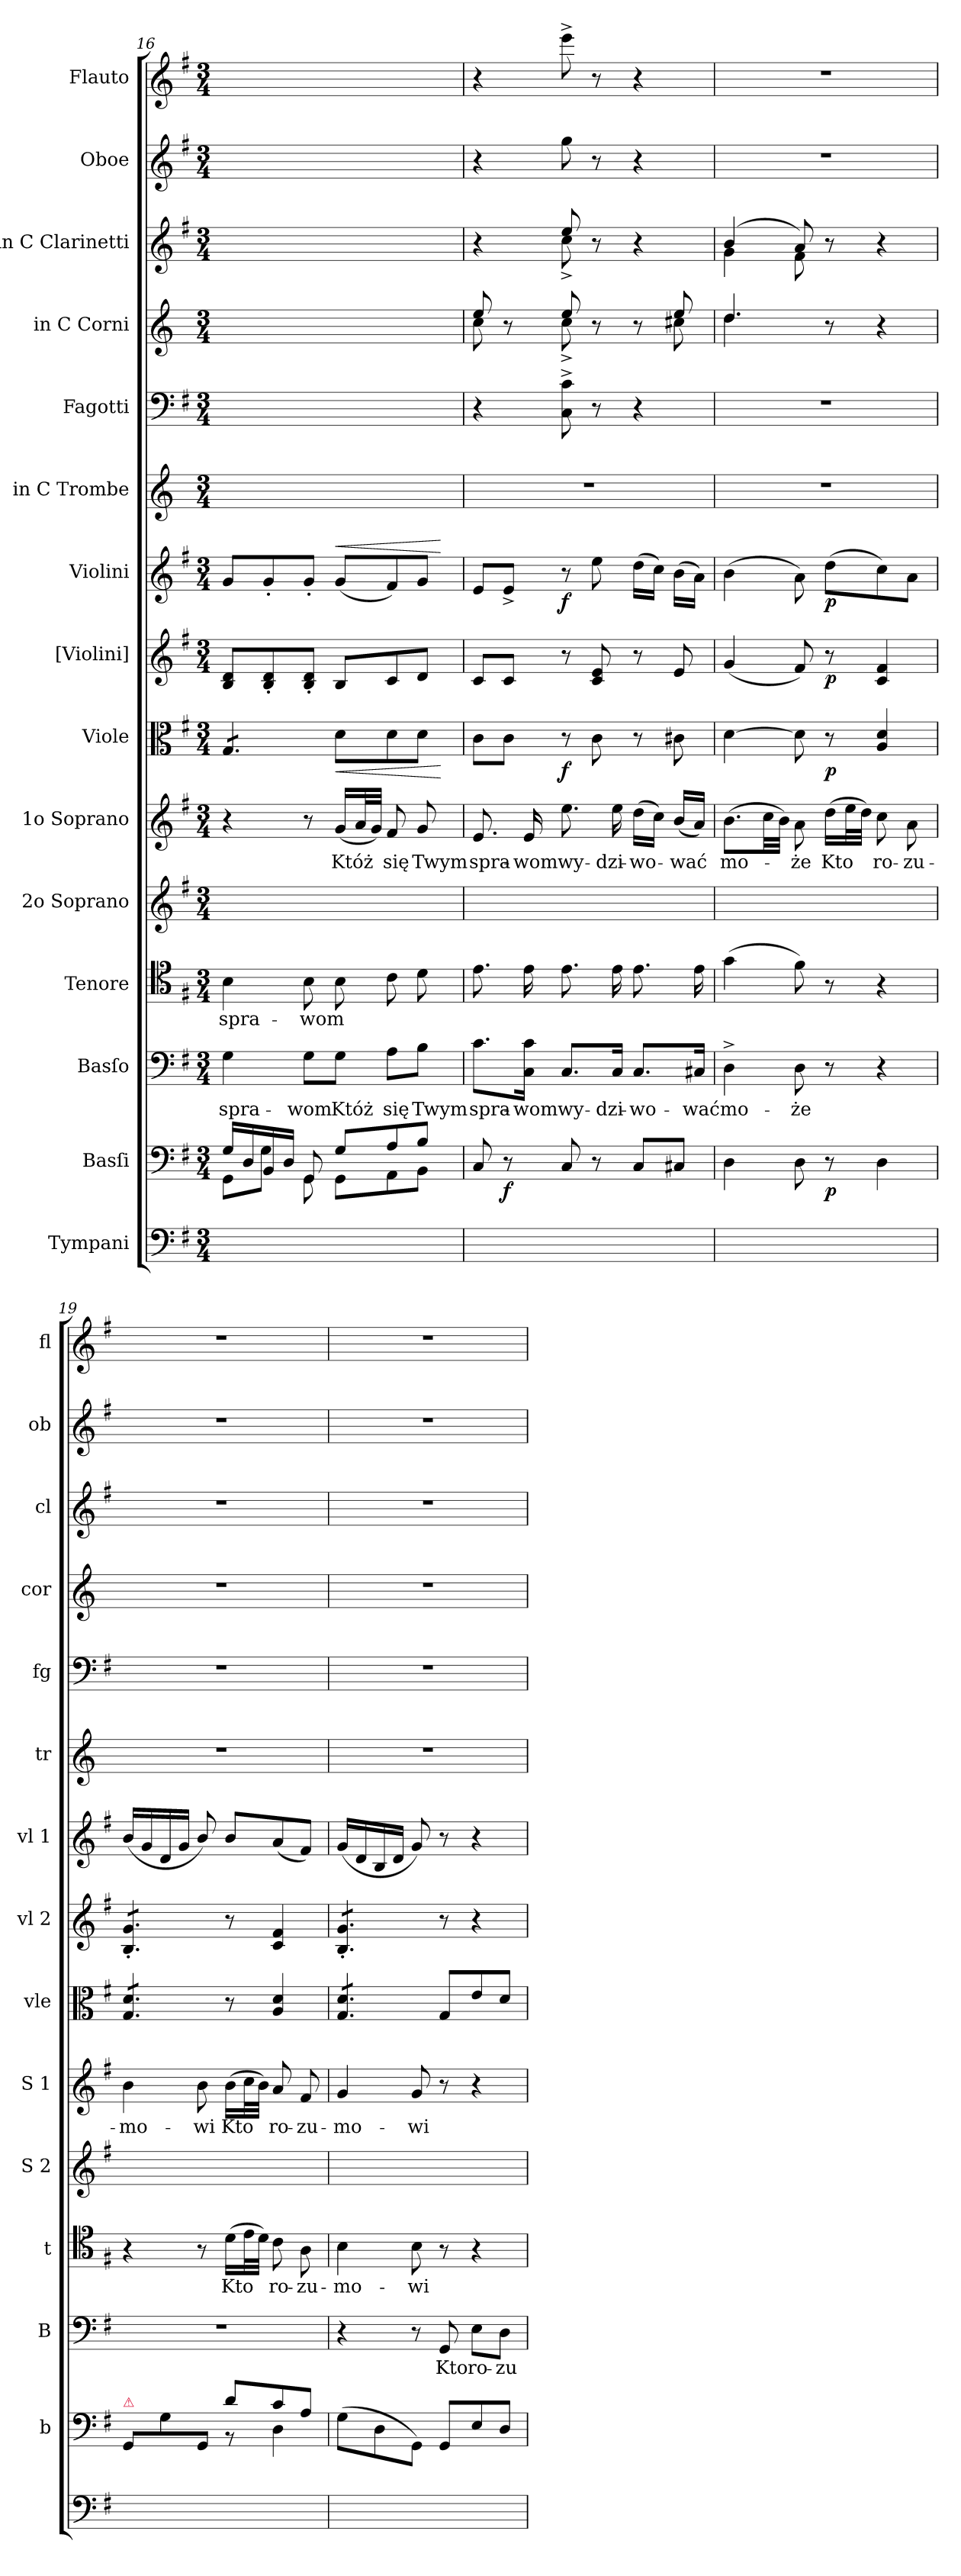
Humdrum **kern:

**kern	**kern	**dynam	**kern	**text	**kern	**text	**kern	**kern	**text	**kern	**dynam	**kern	**dynam	**kern	**dynam	**kern	**kern	**kern	**kern	**kern	**kern
*part15	*part14	*part14	*part13	*part13	*part12	*part12	*part11	*part10	*part10	*part9	*part9	*part8	*part8	*part7	*part7	*part6	*part5	*part4	*part3	*part2	*part1
*staff15	*staff14	*staff14	*staff13	*staff13	*staff12	*staff12	*staff11	*staff10	*staff10	*staff9	*staff9	*staff8	*staff8	*staff7	*staff7	*staff6	*staff5	*staff4	*staff3	*staff2	*staff1
*I"Tympani	*I"Basſi	*	*I"Basſo	*	*I"Tenore	*	*I"2o Soprano	*I"1o Soprano	*	*I"Viole	*	*I"[Violini]	*	*I"Violini	*	*I"in C Trombe	*I"Fagotti	*I"in C Corni	*I"in C Clarinetti	*I"Oboe	*I"Flauto
*	*I'b	*	*I'B	*	*I't	*	*I'S 2	*I'S 1	*	*I'vle	*	*I'vl 2	*	*I'vl 1	*	*I'tr	*I'fg	*I'cor	*I'cl	*I'ob	*I'fl
*clefF4	*clefF4	*	*clefF4	*	*clefC4	*	*clefG2	*clefG2	*	*clefC3	*	*clefG2	*	*clefG2	*	*clefG2	*clefF4	*clefG2	*clefG2	*clefG2	*clefG2
*k[f#]	*k[f#]	*	*k[f#]	*	*k[f#]	*	*k[f#]	*k[f#]	*	*k[f#]	*	*k[f#]	*	*k[f#]	*	*k[]	*k[f#]	*k[]	*k[f#]	*k[f#]	*k[f#]
*G:	*G:	*	*G:	*	*G:	*	*G:	*G:	*	*G:	*	*G:	*	*G:	*	*	*G:	*	*G:	*G:	*G:
*M3/4	*M3/4	*	*M3/4	*	*M3/4	*	*M3/4	*M3/4	*	*M3/4	*	*M3/4	*	*M3/4	*	*M3/4	*M3/4	*M3/4	*M3/4	*M3/4	*M3/4
=16	=16	=16	=16	=16	=16	=16	=16	=16	=16	=16	=16	=16	=16	=16	=16	=16	=16	=16	=16	=16	=16
*	*^	*	*	*	*	*	*	*	*	*	*	*	*	*	*	*	*	*	*	*	*
*	*	*	*	*	*	*	*	*	*	*	*tremolo	*	*	*	*	*	*	*	*	*	*	*
2.ryy	16G/LL	8GG\L	.	4G\	spra-	4B\	spra-	2.ryy	4r	.	8G/L	.	8B/ 8d/L	.	8g/L	.	2.ryy	2.ryy	2.ryy	2.ryy	2.ryy	2.ryy
.	16D/	.	.	.	.	.	.	.	.	.	.	.	.	.	.	.	.	.	.	.	.	.
.	16BB/	8G\J	.	.	.	.	.	.	.	.	8G/	.	8B'/ 8d'/	.	8g'/	.	.	.	.	.	.	.
.	16D/JJ	.	.	.	.	.	.	.	.	.	.	.	.	.	.	.	.	.	.	.	.	.
.	8GG/	8GG\	.	8G\L	-wom	8B\	-wom	.	8r	.	8G/J	.	8B'/ 8d'/J	.	8g'/J	.	.	.	.	.	.	.
*	*	*	*	*	*	*	*	*	*	*	*Xtremolo	*	*	*	*	*	*	*	*	*	*	*
!	!	!	!	!	!	!	!	!	!	!	!	!LO:HP:b	!	!	!	!LO:HP:a	!	!	!	!	!	!
.	8G/L	8GG\L	.	8G\J	Któż	8B\	.	.	(16g/LL	Któż	8d\L	<	8B/L	.	(8g/L	<	.	.	.	.	.	.
.	.	.	.	.	.	.	.	.	32a/L	.	.	.	.	.	.	.	.	.	.	.	.	.
.	.	.	.	.	.	.	.	.	32g/JJJ)	.	.	.	.	.	.	.	.	.	.	.	.	.
.	8A/	8AA\	.	8A\L	się	8c\	.	.	8f#/	się	8d\	.	8c/	.	8f#/)	.	.	.	.	.	.	.
.	8B/J	8BB\J	.	8B\J	Twym	8d\	.	.	8g/	Twym	8d\J	.	8d/J	.	8g/J	.	.	.	.	.	.	.
*	*v	*v	*	*	*	*	*	*	*	*	*	*	*	*	*	*	*	*	*	*	*	*
.	.	.	.	.	.	.	.	.	.	.	[	.	.	.	[	.	.	.	.	.	.
=17	=17	=17	=17	=17	=17	=17	=17	=17	=17	=17	=17	=17	=17	=17	=17	=17	=17	=17	=17	=17	=17
*	*	*	*	*	*	*	*	*	*	*	*	*	*	*	*	*	*	*^	*^	*	*
2.ryy	8C/	.	8.c\L	spra-	8.e\	.	2.ryy	8.e/	spra-	8c\L	.	8c/L	.	8e/L	.	2.r	4r	8ee/	8cc\	4r	4rcyy	4r	4r
.	8r	f	.	.	.	.	.	.	.	8c\J	.	8c/J	.	8e^/J	.	.	.	8r	8rcyy	.	.	.	.
.	.	.	16C\ 16c\Jk	-wom	16e\	.	.	16e/	-wom	.	.	.	.	.	.	.	.	.	.	.	.	.	.
.	8C/	.	8.C/L	wy-	8.e\	.	.	8.ee\	wy-	8r	f	8r	.	8r	f	.	8C^<\ 8c^<\	8ee/	8cc^\	8ee/	8cc^\	8gg\	8eee^<\
.	8r	.	.	.	.	.	.	.	.	8c\	.	8c/ 8e/	.	8ee\	.	.	8r	8r	8rcyy	8r	8rcyy	8r	8r
.	.	.	16C/Jk	-dzi-	16e\	.	.	16ee\	-dzi-	.	.	.	.	.	.	.	.	.	.	.	.	.	.
.	8C/L	.	8.C/L	-wo-	8.e\	.	.	(16dd\LL	-wo-	8r	.	8r	.	(16dd\LL	.	.	4r	8r	8rcyy	4r	4rcyy	4r	4r
.	.	.	.	.	.	.	.	16cc\JJ)	.	.	.	.	.	16cc\JJ)	.	.	.	.	.	.	.	.	.
.	8C#X/J	.	.	.	.	.	.	(16b/LL	-wać	8c#X\	.	8e/	.	(16b\LL	.	.	.	8ee/	8cc#X\	.	.	.	.
.	.	.	16C#X/Jk	-wać	16e\	.	.	16a/JJ)	.	.	.	.	.	16a\JJ)	.	.	.	.	.	.	.	.	.
=18	=18	=18	=18	=18	=18	=18	=18	=18	=18	=18	=18	=18	=18	=18	=18	=18	=18	=18	=18	=18	=18	=18	=18
2.ryy	4D\	.	4D^\	mo-	(4g\	.	2.ryy	(8.b\L	mo-	[4d\	.	(4g/	.	(4b\	.	2.r	2.r	4.dd/	4.dd\	(4b/	4g\	2.r	2.r
.	.	.	.	.	.	.	.	32cc\LL	.	.	.	.	.	.	.	.	.	.	.	.	.	.	.
.	.	.	.	.	.	.	.	32b\JJJ)	.	.	.	.	.	.	.	.	.	.	.	.	.	.	.
.	8D\	.	8D\	-że	8f#\)	.	.	8a\	-że	8d\]	.	8f#/)	.	8a\)	.	.	.	.	.	8a/)	8f#\	.	.
.	8r	p	8r	.	8r	.	.	(16dd\LL	Kto	8r	p	8r	p	(8dd\L	p	.	.	8r	8reyy	8r	8rAyy	.	.
.	.	.	.	.	.	.	.	32ee\L	.	.	.	.	.	.	.	.	.	.	.	.	.	.	.
.	.	.	.	.	.	.	.	32dd\JJJ)	.	.	.	.	.	.	.	.	.	.	.	.	.	.	.
.	4D\	.	4r	.	4r	.	.	8cc\	ro-	4A/ 4d/	.	4c/ 4f#/	.	8cc\)	.	.	.	4r	4reyy	4r	4rAyy	.	.
.	.	.	.	.	.	.	.	8a\	-zu-	.	.	.	.	8a\J	.	.	.	.	.	.	.	.	.
*	*	*	*	*	*	*	*	*	*	*	*	*	*	*	*	*	*	*v	*v	*	*	*	*
*	*	*	*	*	*	*	*	*	*	*	*	*	*	*	*	*	*	*	*v	*v	*	*
=19	=19	=19	=19	=19	=19	=19	=19	=19	=19	=19	=19	=19	=19	=19	=19	=19	=19	=19	=19	=19	=19
*	*^	*	*	*	*	*	*	*	*	*	*	*	*	*	*	*	*	*	*	*	*
!	!LO:TX:a:color=crimson:t=⚠	!	!	!	!	!	!	!	!	!	!	!	!	!	!	!	!	!	!	!	!	!
*	*	*	*	*	*	*	*	*	*	*	*tremolo	*	*	*	*	*	*	*	*	*	*	*
*	*	*	*	*	*	*	*	*	*	*	*	*	*tremolo	*	*	*	*	*	*	*	*	*
2.ryy	8GG/L	4rAAAyy	.	2.r	.	4r	.	2.ryy	4b\	-mo-	8G/ 8d/L	.	8B'/ 8g'/L	.	(16b/LL	.	2.r	2.r	2.r	2.r	2.r	2.r
.	.	.	.	.	.	.	.	.	.	.	.	.	.	.	16g/	.	.	.	.	.	.	.
.	8G\	.	.	.	.	.	.	.	.	.	8G/ 8d/	.	8B'/ 8g'/	.	16d/	.	.	.	.	.	.	.
.	.	.	.	.	.	.	.	.	.	.	.	.	.	.	16g/JJ	.	.	.	.	.	.	.
.	8GG/J	8rAAAyy	.	.	.	8r	.	.	8b\	-wi	8G/ 8d/J	.	8B'/ 8g'/J	.	8b/)	.	.	.	.	.	.	.
*	*	*	*	*	*	*	*	*	*	*	*	*	*Xtremolo	*	*	*	*	*	*	*	*	*
*	*	*	*	*	*	*	*	*	*	*	*Xtremolo	*	*	*	*	*	*	*	*	*	*	*
.	8d/L	8r	.	.	.	(16d\LL	Kto	.	(16b\LL	Kto	8r	.	8r	.	8b/L	.	.	.	.	.	.	.
.	.	.	.	.	.	32e\L	.	.	32cc\L	.	.	.	.	.	.	.	.	.	.	.	.	.
.	.	.	.	.	.	32d\JJJ)	.	.	32b\JJJ)	.	.	.	.	.	.	.	.	.	.	.	.	.
.	8c/	4D\	.	.	.	8c\	ro-	.	8a/	ro-	4A/ 4d/	.	4c/ 4f#/	.	(8a/	.	.	.	.	.	.	.
.	8A/J	.	.	.	.	8A\	-zu-	.	8f#/	-zu-	.	.	.	.	8f#/J)	.	.	.	.	.	.	.
*	*v	*v	*	*	*	*	*	*	*	*	*	*	*	*	*	*	*	*	*	*	*	*
=20	=20	=20	=20	=20	=20	=20	=20	=20	=20	=20	=20	=20	=20	=20	=20	=20	=20	=20	=20	=20	=20
*	*	*	*	*	*	*	*	*	*	*tremolo	*	*	*	*	*	*	*	*	*	*	*
*	*	*	*	*	*	*	*	*	*	*	*	*tremolo	*	*	*	*	*	*	*	*	*
2.ryy	(8G\L	.	4r	.	4B\	-mo-	2.ryy	4g/	-mo-	8G/ 8d/L	.	8B'/ 8g'/L	.	(16g/LL	.	2.r	2.r	2.r	2.r	2.r	2.r
.	.	.	.	.	.	.	.	.	.	.	.	.	.	16d/	.	.	.	.	.	.	.
.	8D\	.	.	.	.	.	.	.	.	8G/ 8d/	.	8B'/ 8g'/	.	16B/	.	.	.	.	.	.	.
.	.	.	.	.	.	.	.	.	.	.	.	.	.	16d/JJ	.	.	.	.	.	.	.
.	8GG\J)	.	8r	.	8B\	-wi	.	8g/	-wi	8G/ 8d/J	.	8B'/ 8g'/J	.	8g/)	.	.	.	.	.	.	.
*	*	*	*	*	*	*	*	*	*	*	*	*Xtremolo	*	*	*	*	*	*	*	*	*
*	*	*	*	*	*	*	*	*	*	*Xtremolo	*	*	*	*	*	*	*	*	*	*	*
.	8GG/L	.	8GG/	Kto	8r	.	.	8r	.	8G/L	.	8r	.	8r	.	.	.	.	.	.	.
.	8E/	.	8E\L	ro-	4r	.	.	4r	.	8e/	.	4r	.	4r	.	.	.	.	.	.	.
.	8D/J	.	8D\J	-zu-	.	.	.	.	.	8d/J	.	.	.	.	.	.	.	.	.	.	.
=	=	=	=	=	=	=	=	=	=	=	=	=	=	=	=	=	=	=	=	=	=
*-	*-	*-	*-	*-	*-	*-	*-	*-	*-	*-	*-	*-	*-	*-	*-	*-	*-	*-	*-	*-	*-
